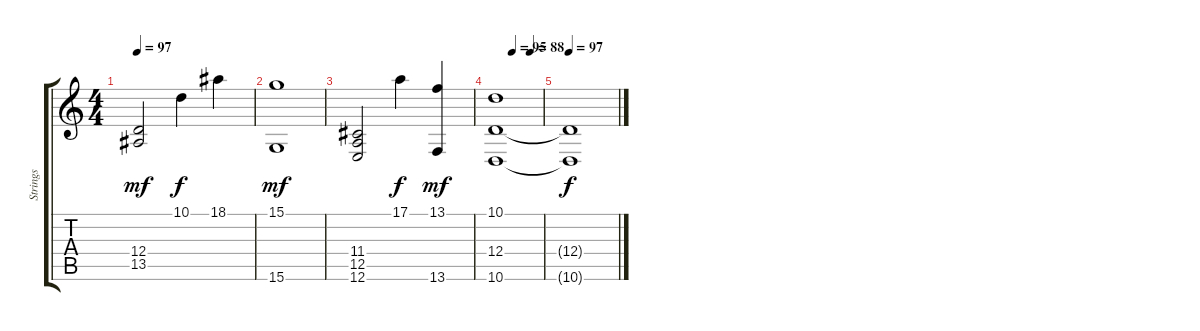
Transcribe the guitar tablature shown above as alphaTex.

\track ("Strings" "Strings") {instrument stringensemble1}
\staff {score tabs}
\tuning (E4 B3 G3 D3 A2 E2) {hide}
\ts (4 4)
\tempo 97
\clef g2
\ks c
(12.4 13.5).2{dy mf} 10.1.4{dy f} 18.1.4 |
(15.1 15.6).1{dy mf} |
(11.4 12.5 12.6).2 17.1.4{dy f} (13.1 13.6).4{dy mf} |
\tempo (95 0.375)
\tempo (88 0.75)
(10.1 12.4 10.6).1 |
\tempo 97
(12.4{t} 10.6{t}).1{dy f}
